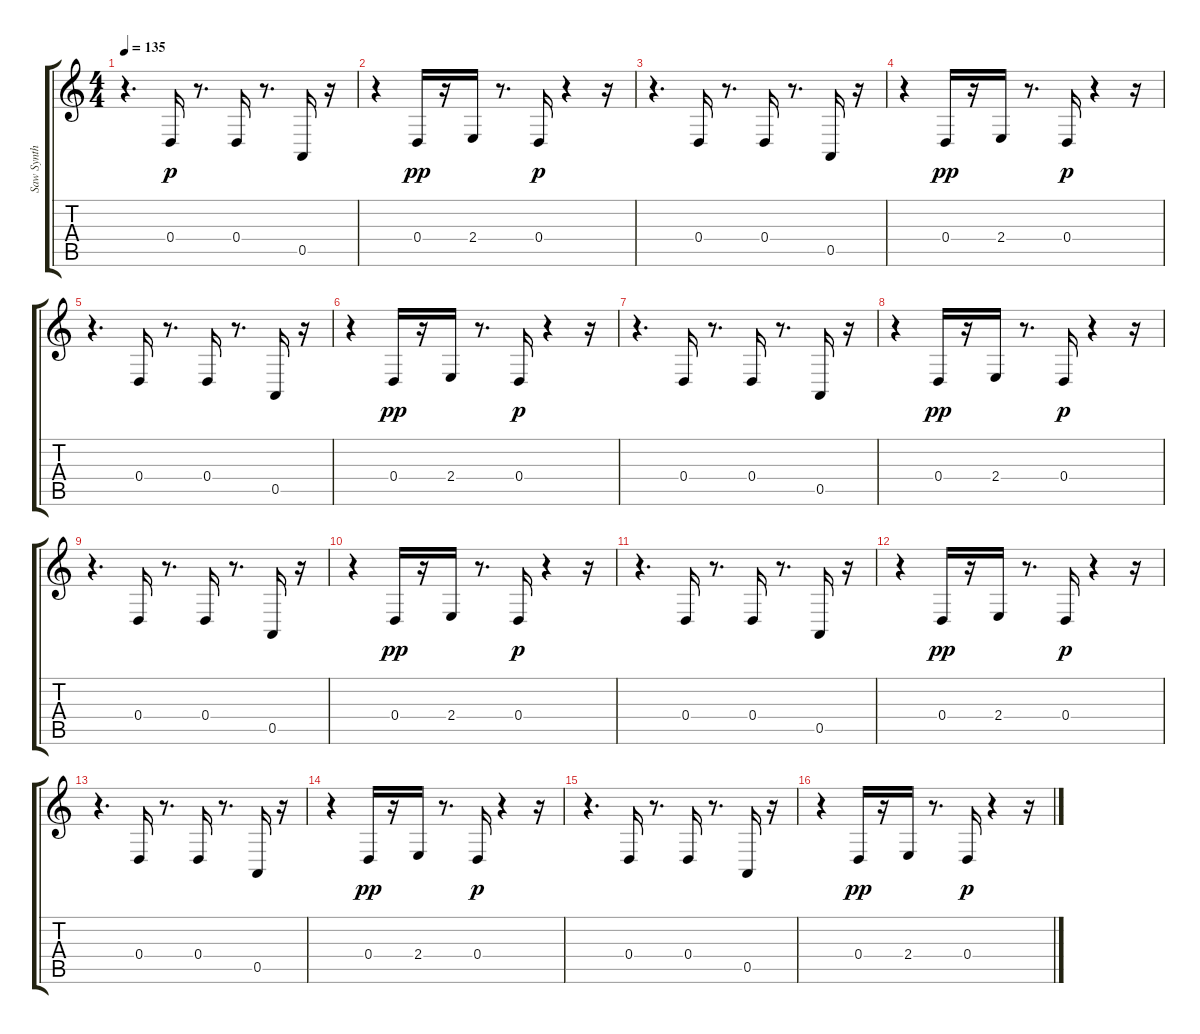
\track ("Saw Synth" "Saw Synth") {instrument lead2sawtooth}
\staff {score tabs}
\tuning (E4 B3 G3 D3 A2 E2) {hide}
\ts (4 4)
\tempo 135
\clef g2
\ks c
r.4{d dy p} 0.4.16 r.8{d} 0.4.16 r.8{d} 0.5.16 r.16 |
r.4 0.4.16{dy pp} r.16 2.4.16 r.8{d} 0.4.16{dy p} r.4 r.16 |
r.4{d} 0.4.16 r.8{d} 0.4.16 r.8{d} 0.5.16 r.16 |
r.4 0.4.16{dy pp} r.16 2.4.16 r.8{d} 0.4.16{dy p} r.4 r.16 |
r.4{d} 0.4.16 r.8{d} 0.4.16 r.8{d} 0.5.16 r.16 |
r.4 0.4.16{dy pp} r.16 2.4.16 r.8{d} 0.4.16{dy p} r.4 r.16 |
r.4{d} 0.4.16 r.8{d} 0.4.16 r.8{d} 0.5.16 r.16 |
r.4 0.4.16{dy pp} r.16 2.4.16 r.8{d} 0.4.16{dy p} r.4 r.16 |
r.4{d} 0.4.16 r.8{d} 0.4.16 r.8{d} 0.5.16 r.16 |
r.4 0.4.16{dy pp} r.16 2.4.16 r.8{d} 0.4.16{dy p} r.4 r.16 |
r.4{d} 0.4.16 r.8{d} 0.4.16 r.8{d} 0.5.16 r.16 |
r.4 0.4.16{dy pp} r.16 2.4.16 r.8{d} 0.4.16{dy p} r.4 r.16 |
r.4{d} 0.4.16 r.8{d} 0.4.16 r.8{d} 0.5.16 r.16 |
r.4 0.4.16{dy pp} r.16 2.4.16 r.8{d} 0.4.16{dy p} r.4 r.16 |
r.4{d} 0.4.16 r.8{d} 0.4.16 r.8{d} 0.5.16 r.16 |
r.4 0.4.16{dy pp} r.16 2.4.16 r.8{d} 0.4.16{dy p} r.4 r.16
